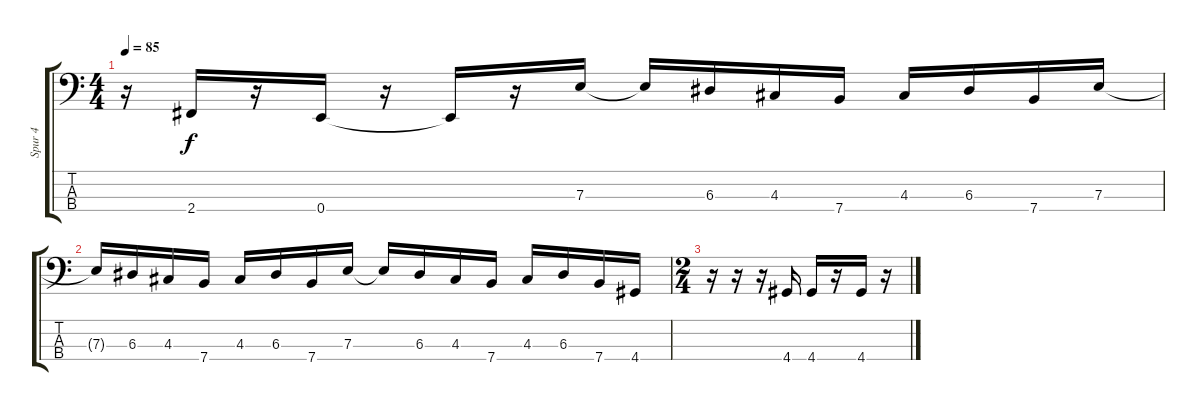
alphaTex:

\track ("Spur 4" "Spur 4") {instrument electricbassfinger}
\staff {score tabs}
\tuning (G2 D2 A1 E1) {hide}
\ts (4 4)
\tempo 85
\clef f4
\ks c
r.16{dy f} 2.4{t}.16 r.16 0.4.16 r.16 0.4{t}.16 r.16 7.3.16 7.3{t}.16 6.3.16 4.3.16 7.4.16 4.3.16 6.3.16 7.4.16 7.3.16 |
7.3{t}.16 6.3.16 4.3.16 7.4.16 4.3.16 6.3.16 7.4.16 7.3.16 7.3{t}.16 6.3.16 4.3.16 7.4.16 4.3.16 6.3.16 7.4.16 4.4.16 |
\ts (2 4)
r.16 r.16 r.16 4.4.16 4.4.16 r.16 4.4.16 r.16
